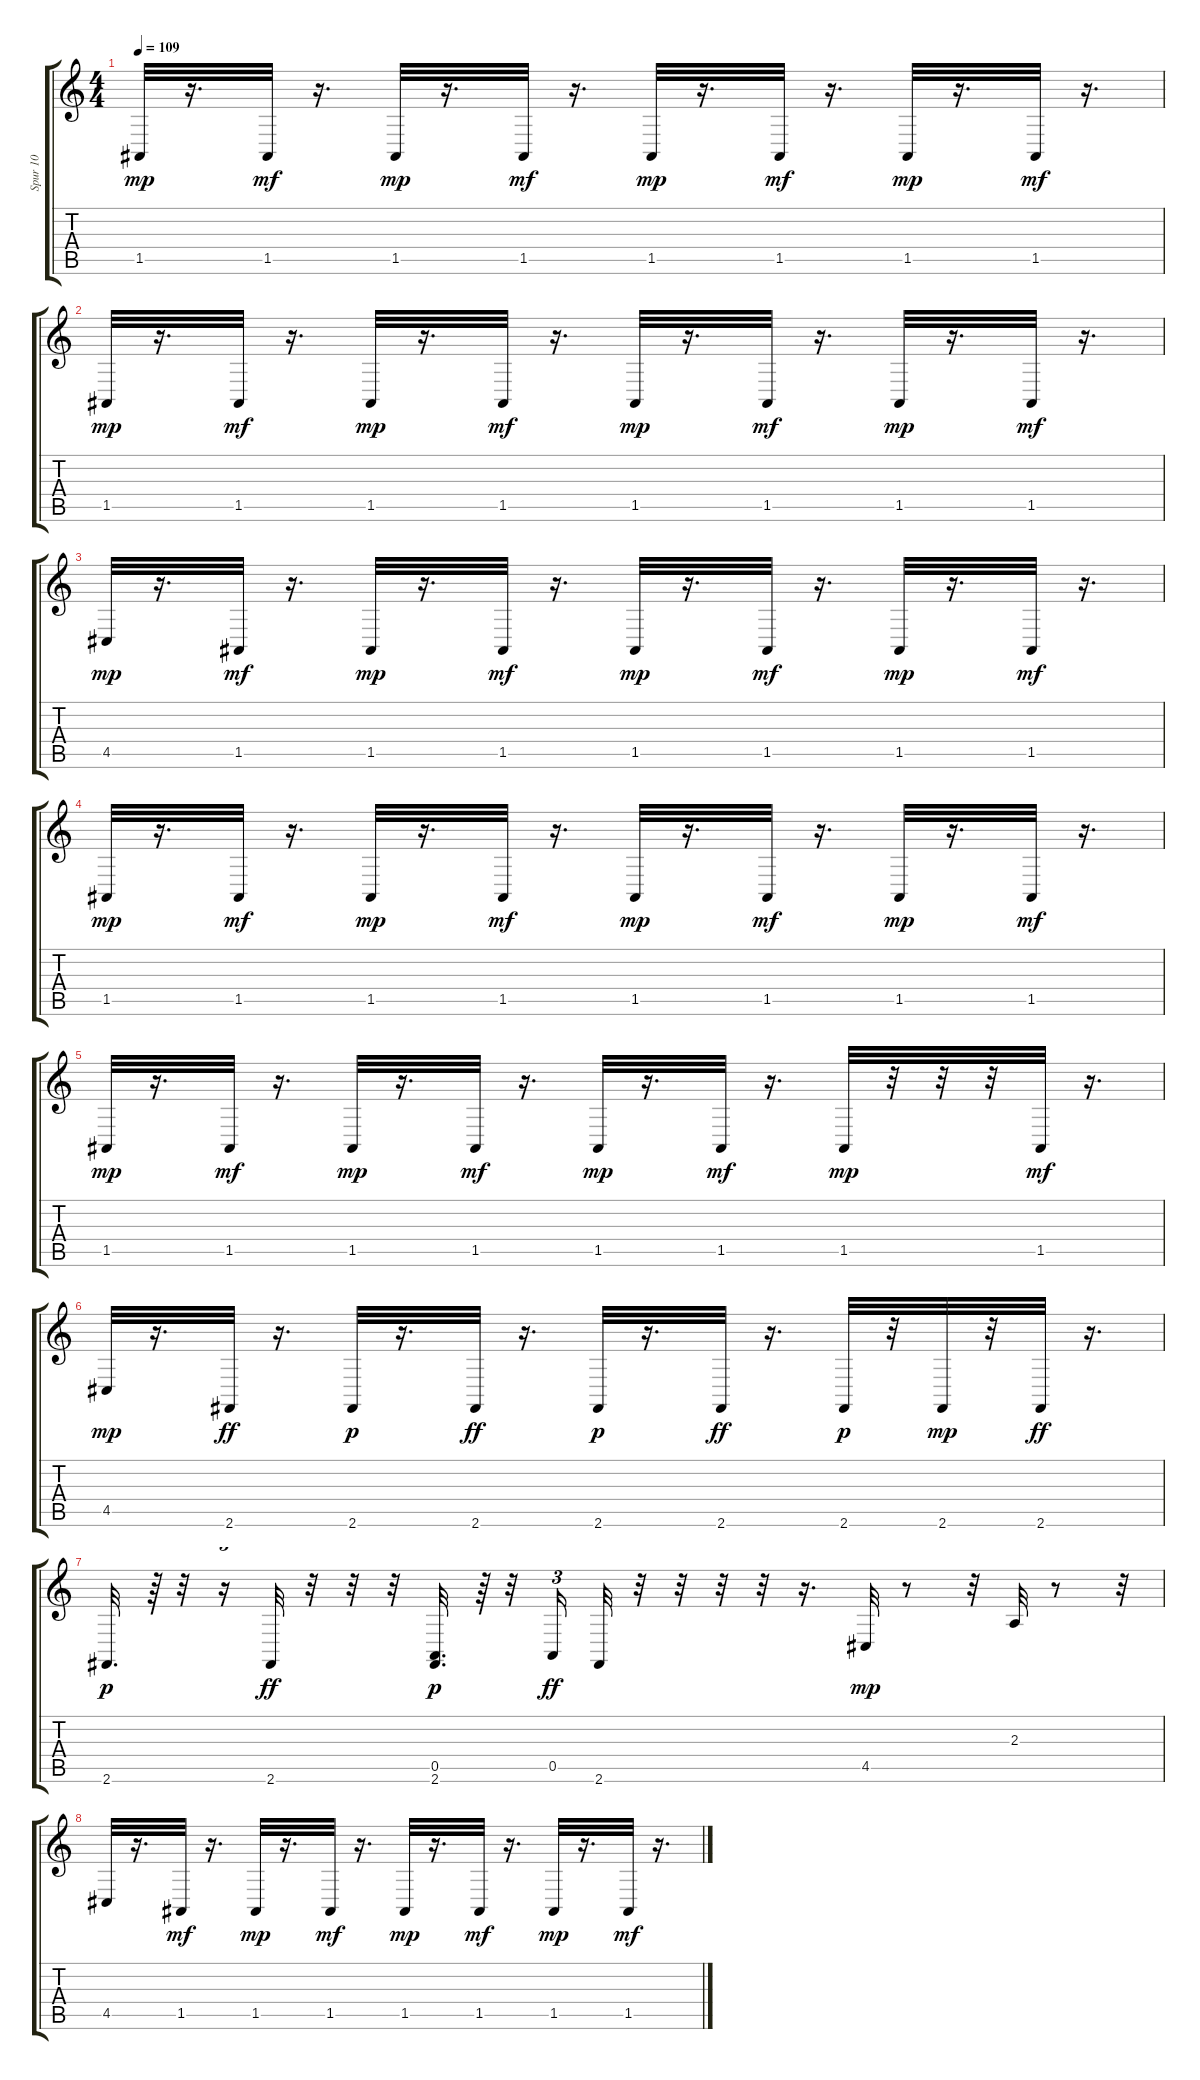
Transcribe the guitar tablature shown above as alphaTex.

\track ("Spur 10" "Spur 10") {instrument acousticgrandpiano}
\staff {score tabs}
\tuning (E4 B3 G3 D3 A2 E2) {hide}
\ts (4 4)
\tempo 109
\clef g2
\ks c
1.5.32{dy mp} r.16{d} 1.5.32{dy mf} r.16{d} 1.5.32{dy mp} r.16{d} 1.5.32{dy mf} r.16{d} 1.5.32{dy mp} r.16{d} 1.5.32{dy mf} r.16{d} 1.5.32{dy mp} r.16{d} 1.5.32{dy mf} r.16{d} |
1.5.32{dy mp} r.16{d} 1.5.32{dy mf} r.16{d} 1.5.32{dy mp} r.16{d} 1.5.32{dy mf} r.16{d} 1.5.32{dy mp} r.16{d} 1.5.32{dy mf} r.16{d} 1.5.32{dy mp} r.16{d} 1.5.32{dy mf} r.16{d} |
4.5.32{dy mp} r.16{d} 1.5.32{dy mf} r.16{d} 1.5.32{dy mp} r.16{d} 1.5.32{dy mf} r.16{d} 1.5.32{dy mp} r.16{d} 1.5.32{dy mf} r.16{d} 1.5.32{dy mp} r.16{d} 1.5.32{dy mf} r.16{d} |
1.5.32{dy mp} r.16{d} 1.5.32{dy mf} r.16{d} 1.5.32{dy mp} r.16{d} 1.5.32{dy mf} r.16{d} 1.5.32{dy mp} r.16{d} 1.5.32{dy mf} r.16{d} 1.5.32{dy mp} r.16{d} 1.5.32{dy mf} r.16{d} |
1.5.32{dy mp} r.16{d} 1.5.32{dy mf} r.16{d} 1.5.32{dy mp} r.16{d} 1.5.32{dy mf} r.16{d} 1.5.32{dy mp} r.16{d} 1.5.32{dy mf} r.16{d} 1.5.32{dy mp} r.32 r.32 r.32 1.5.32{dy mf} r.16{d} |
4.5.32{dy mp} r.16{d} 2.6.32{dy ff} r.16{d} 2.6.32{dy p} r.16{d} 2.6.32{dy ff} r.16{d} 2.6.32{dy p} r.16{d} 2.6.32{dy ff} r.16{d} 2.6.32{dy p} r.32 2.6.32{dy mp} r.32 2.6.32{dy ff} r.16{d} |
2.6.32{d dy p} r.64 r.32 r.16{tu (3 2)} 2.6.32{dy ff} r.32 r.32 r.32 (0.5 2.6).32{d dy p} r.64 r.32 0.5.16{tu (3 2) dy ff} 2.6.32 r.32 r.32 r.32 r.32 r.16{d} 4.5.32{dy mp} r.8 r.32 2.3.32 r.8 r.32 |
4.5.32 r.16{d} 1.5.32{dy mf} r.16{d} 1.5.32{dy mp} r.16{d} 1.5.32{dy mf} r.16{d} 1.5.32{dy mp} r.16{d} 1.5.32{dy mf} r.16{d} 1.5.32{dy mp} r.16{d} 1.5.32{dy mf} r.16{d}
